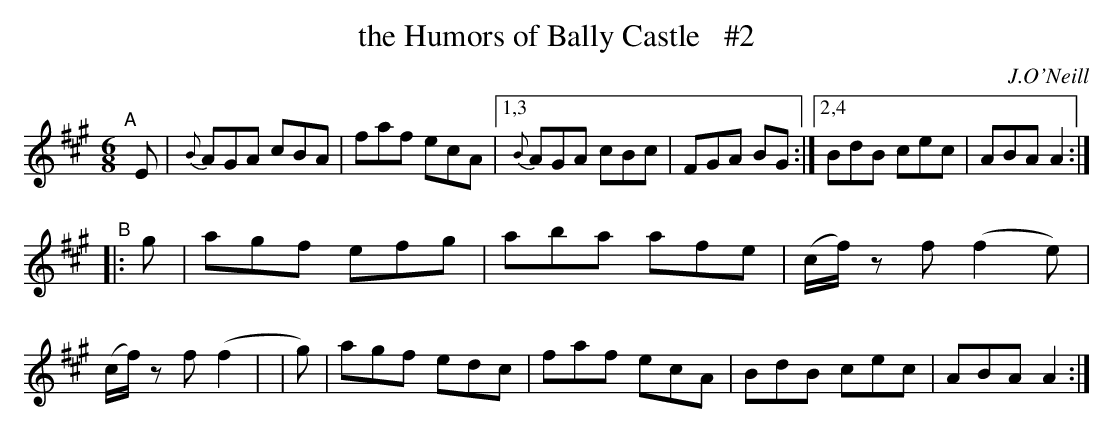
X:1
T: the Humors of Bally Castle   #2
O: J.O'Neill
M: 6/8
K: A
"^A"\
[|]E|{B}AGA cBA | faf ecA |\
[1,3 {B}AGA cBc | FGA BG :|\
[2,4    BdB cec | ABA A2 :|
"^B"\
|:g | agf efg | aba afe | (c/f/)z f (f2 e) | (c/f/)z f (f2 |\
| g)| agf edc | faf ecA | BdB cec | ABA A2 :|
